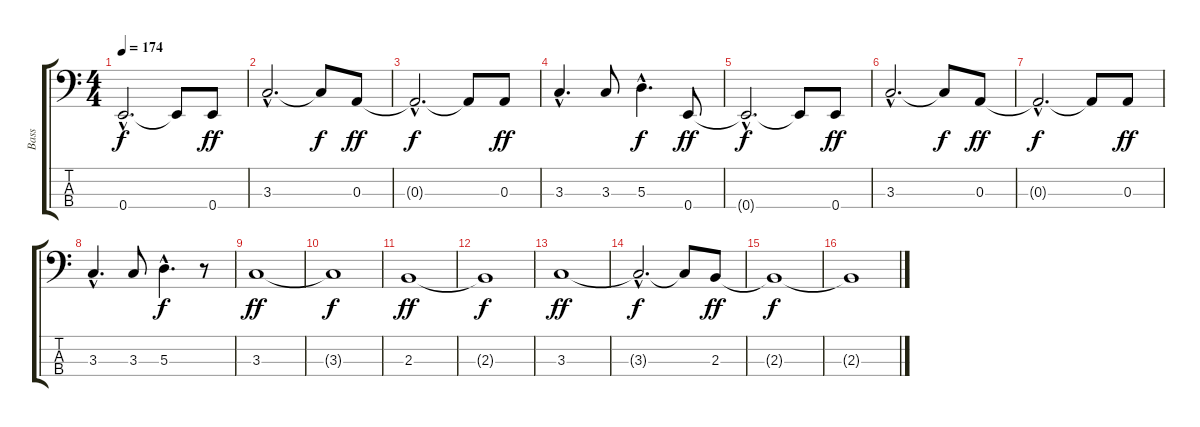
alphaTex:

\track ("Bass " "Bass ") {instrument electricbassfinger}
\staff {score tabs}
\tuning (G2 D2 A1 E1) {hide}
\ts (4 4)
\tempo 174
\clef f4
\ks c
0.4{hac t}.2{d dy f} 0.4{t}.8 0.4.8{dy ff} |
3.3{hac}.2{d} 3.3{t}.8{dy f} 0.3.8{dy ff} |
0.3{hac t}.2{d dy f} 0.3{t}.8 0.3.8{dy ff} |
3.3{hac}.4{d} 3.3.8 5.3{hac}.4{d dy f} 0.4.8{dy ff} |
0.4{hac t}.2{d dy f} 0.4{t}.8 0.4.8{dy ff} |
3.3{hac}.2{d} 3.3{t}.8{dy f} 0.3.8{dy ff} |
0.3{hac t}.2{d dy f} 0.3{t}.8 0.3.8{dy ff} |
3.3{hac}.4{d} 3.3.8 5.3{hac}.4{d dy f} r.8 |
3.3.1{dy ff} |
3.3{t}.1{dy f} |
2.3.1{dy ff} |
2.3{t}.1{dy f} |
3.3.1{dy ff} |
3.3{hac t}.2{d dy f} 3.3{t}.8 2.3.8{dy ff} |
2.3{t}.1{dy f} |
2.3{t}.1
